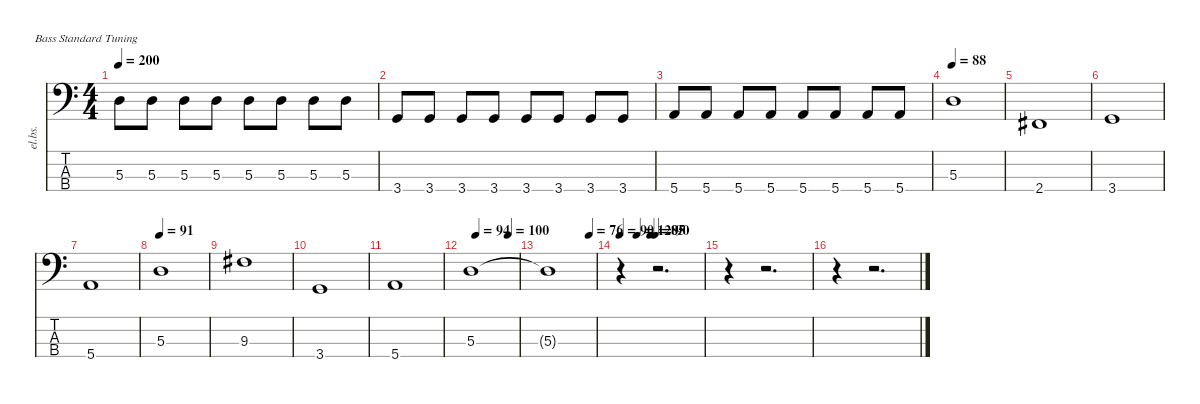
\defaultSystemsLayout 4
\hideDynamics
\bracketExtendMode nobrackets
\track ("Track 8" "el.bs.") {instrument electricbassfinger}
\staff {score tabs}
\tuning (G2 D2 A1 E1)
\ts (4 4)
\tempo 200
\clef f4
\ks c
5.3.8{dy f} 5.3.8 5.3.8 5.3.8 5.3.8 5.3.8 5.3.8 5.3.8 |
3.4.8 3.4.8 3.4.8 3.4.8 3.4.8 3.4.8 3.4.8 3.4.8 |
5.4.8 5.4.8 5.4.8 5.4.8 5.4.8 5.4.8 5.4.8 5.4.8 |
\tempo 88
5.3.1 |
2.4{acc #}.1 |
3.4.1 |
5.4.1 |
\tempo 91
5.3.1 |
9.3{acc #}.1 |
3.4.1 |
5.4.1 |
\tempo (94 0.125)
\tempo (100 0.791667)
5.3.1 |
\tempo (76 0.875)
5.3{t}.1 |
\tempo 90
\tempo (120 0.205479)
\tempo (85 0.369863)
\tempo (90 0.424658)
r.4 r.2{d} |
r.4 r.2{d} |
r.4 r.2{d}
